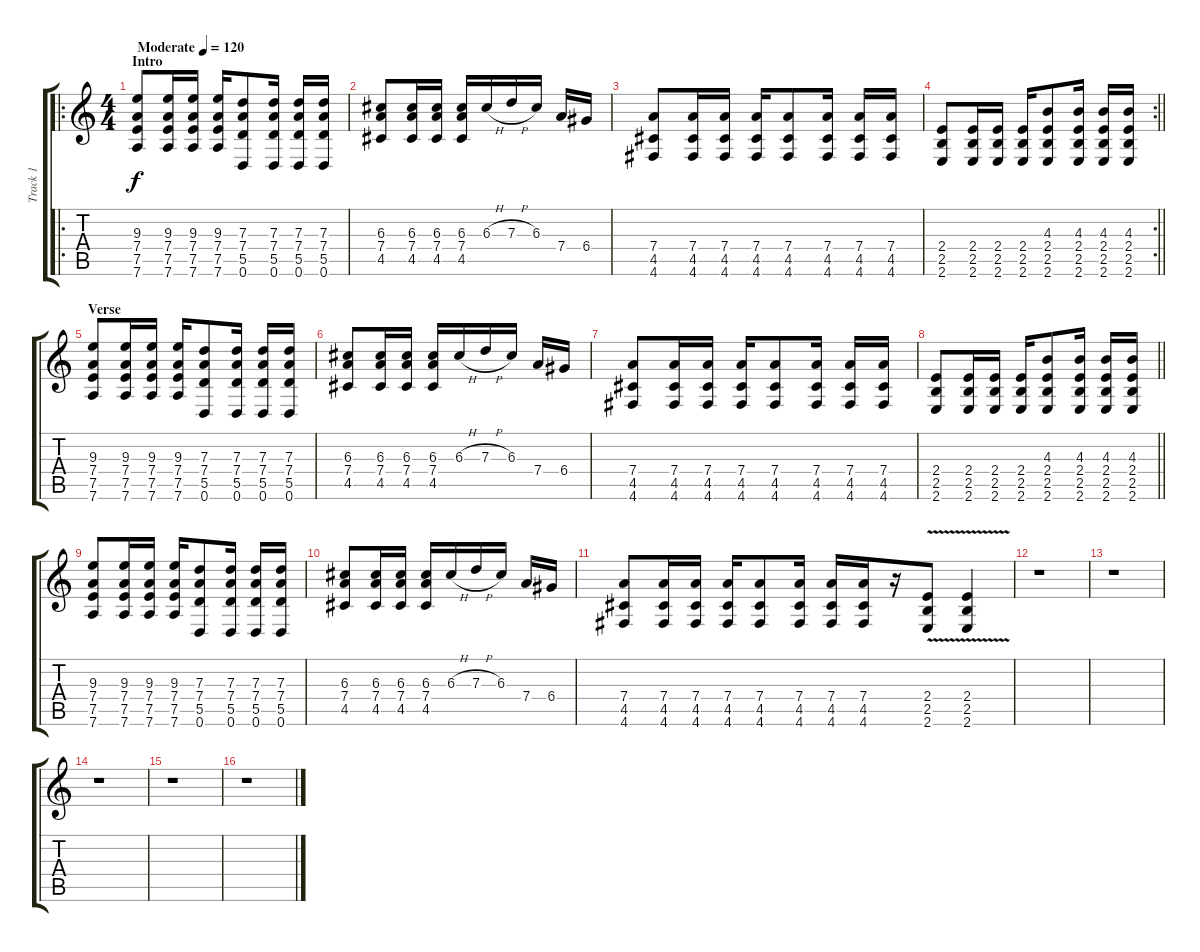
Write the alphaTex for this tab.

\track ("Track 1" "Track 1") {instrument acousticguitarsteel}
\staff {score tabs}
\tuning (E4 B3 G3 D3 A2 D2) {hide}
\ro
\ts (4 4)
\section ("" "Intro")
\tempo (120 "Moderate")
\clef g2
\ks c
(9.3 7.4 7.5 7.6).8{dy f instrument acousticguitarsteel} (9.3 7.4 7.5 7.6).16 (9.3 7.4 7.5 7.6).16 (9.3 7.4 7.5 7.6).16 (7.3 7.4 5.5 0.6).8 (7.3 7.4 5.5 0.6).16 (7.3 7.4 5.5 0.6).16 (7.3 7.4 5.5 0.6).16 |
(6.3 7.4 4.5).8 (6.3 7.4 4.5).16 (6.3 7.4 4.5).16 (6.3 7.4 4.5).16 6.3{h}.16 7.3{h}.16 6.3.16 7.4.16 6.4.16 |
(7.4 4.5 4.6).8 (7.4 4.5 4.6).16 (7.4 4.5 4.6).16 (7.4 4.5 4.6).16 (7.4 4.5 4.6).8 (7.4 4.5 4.6).16 (7.4 4.5 4.6).16 (7.4 4.5 4.6).16 |
\rc 2
\barLineRight lightlight
(2.4 2.5 2.6).8 (2.4 2.5 2.6).16 (2.4 2.5 2.6).16 (2.4 2.5 2.6).16 (4.3 2.4 2.5 2.6).8 (4.3 2.4 2.5 2.6).16 (4.3 2.4 2.5 2.6).16 (4.3 2.4 2.5 2.6).16 |
\section ("" "Verse")
(9.3 7.4 7.5 7.6).8 (9.3 7.4 7.5 7.6).16 (9.3 7.4 7.5 7.6).16 (9.3 7.4 7.5 7.6).16 (7.3 7.4 5.5 0.6).8 (7.3 7.4 5.5 0.6).16 (7.3 7.4 5.5 0.6).16 (7.3 7.4 5.5 0.6).16 |
(6.3 7.4 4.5).8 (6.3 7.4 4.5).16 (6.3 7.4 4.5).16 (6.3 7.4 4.5).16 6.3{h}.16 7.3{h}.16 6.3.16 7.4.16 6.4.16 |
(7.4 4.5 4.6).8 (7.4 4.5 4.6).16 (7.4 4.5 4.6).16 (7.4 4.5 4.6).16 (7.4 4.5 4.6).8 (7.4 4.5 4.6).16 (7.4 4.5 4.6).16 (7.4 4.5 4.6).16 |
\barLineRight lightlight
(2.4 2.5 2.6).8 (2.4 2.5 2.6).16 (2.4 2.5 2.6).16 (2.4 2.5 2.6).16 (4.3 2.4 2.5 2.6).8 (4.3 2.4 2.5 2.6).16 (4.3 2.4 2.5 2.6).16 (4.3 2.4 2.5 2.6).16 |
(9.3 7.4 7.5 7.6).8 (9.3 7.4 7.5 7.6).16 (9.3 7.4 7.5 7.6).16 (9.3 7.4 7.5 7.6).16 (7.3 7.4 5.5 0.6).8 (7.3 7.4 5.5 0.6).16 (7.3 7.4 5.5 0.6).16 (7.3 7.4 5.5 0.6).16 |
(6.3 7.4 4.5).8 (6.3 7.4 4.5).16 (6.3 7.4 4.5).16 (6.3 7.4 4.5).16 6.3{h}.16 7.3{h}.16 6.3.16 7.4.16 6.4.16 |
(7.4 4.5 4.6).8 (7.4 4.5 4.6).16 (7.4 4.5 4.6).16 (7.4 4.5 4.6).16 (7.4 4.5 4.6).8 (7.4 4.5 4.6).16 (7.4 4.5 4.6).16 (7.4 4.5 4.6).16 r.16 (2.4 2.5 2.6{v}).8 (2.4 2.5 2.6{v}).4 |
r.1 |
r.1 |
r.1 |
r.1 |
r.1
